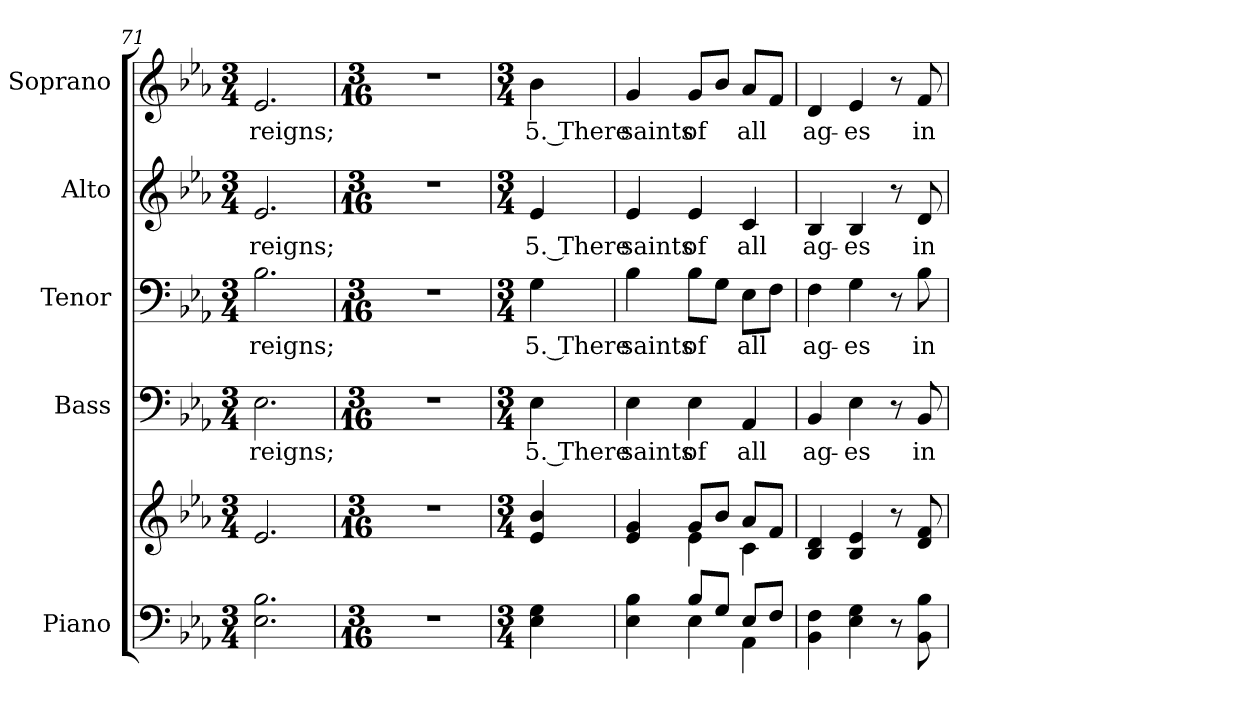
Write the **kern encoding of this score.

**kern	**kern	**kern	**text	**kern	**text	**kern	**text	**kern	**text
*part5	*part5	*part4	*part4	*part3	*part3	*part2	*part2	*part1	*part1
*staff6	*staff5	*staff4	*staff4	*staff3	*staff3	*staff2	*staff2	*staff1	*staff1
*I"Piano	*	*I"Bass	*	*I"Tenor	*	*I"Alto	*	*I"Soprano	*
*I'Pno.	*	*I'B.	*	*I'T.	*	*I'A.	*	*I'S.	*
*clefF4	*clefG2	*clefF4	*	*clefF4	*	*clefG2	*	*clefG2	*
*k[b-e-a-]	*k[b-e-a-]	*k[b-e-a-]	*	*k[b-e-a-]	*	*k[b-e-a-]	*	*k[b-e-a-]	*
*E-:	*E-:	*E-:	*	*E-:	*	*E-:	*	*E-:	*
*M3/4	*M3/4	*M3/4	*	*M3/4	*	*M3/4	*	*M3/4	*
=71	=71	=71	=71	=71	=71	=71	=71	=71	=71
!	!	!	!LO:LY:b:color=#000000	!	!	!	!	!	!
!	!	!	!	!	!LO:LY:b:color=#000000	!	!	!	!
!	!	!	!	!	!	!	!LO:LY:b:color=#000000	!	!
!	!	!	!	!	!	!	!	!	!LO:LY:b:color=#000000
2.E-i\ 2.B-i	2.e-i/	2.E-i\	reigns;	2.B-i\	reigns;	2.e-i/	reigns;	2.e-i/	reigns;
!!LO:PB:g=z
=72	=72	=72	=72	=72	=72	=72	=72	=72	=72
*M3/16	*M3/16	*M3/16	*	*M3/16	*	*M3/16	*	*M3/16	*
!LO:N:vis=1	!LO:N:vis=1	!LO:N:vis=1	!	!LO:N:vis=1	!	!LO:N:vis=1	!	!LO:N:vis=1	!
8.r	8.r	8.r	.	8.r	.	8.r	.	8.r	.
=73	=73	=73	=73	=73	=73	=73	=73	=73	=73
*M3/4	*M3/4	*M3/4	*	*M3/4	*	*M3/4	*	*M3/4	*
!	!	!	!LO:LY:b:color=#000000	!	!	!	!	!	!
!	!	!	!	!	!LO:LY:b:color=#000000	!	!	!	!
!	!	!	!	!	!	!	!LO:LY:b:color=#000000	!	!
!	!	!	!	!	!	!	!	!	!LO:LY:b:color=#000000
4E-i\ 4Gi	4e-i/ 4b-i	4E-i\	5. There	4Gi\	5. There	4e-i/	5. There	4b-i\	5. There
!!LO:PB:g=z
=74	=74	=74	=74	=74	=74	=74	=74	=74	=74
*^	*^	*	*	*	*	*	*	*	*
!	!	!	!	!	!LO:LY:b:color=#000000	!	!	!	!	!	!
!	!	!	!	!	!	!	!LO:LY:b:color=#000000	!	!	!	!
!	!	!	!	!	!	!	!	!	!LO:LY:b:color=#000000	!	!
!	!	!	!	!	!	!	!	!	!	!	!LO:LY:b:color=#000000
4E-i\ 4B-i	4ryy	4e-i/ 4gi	4ryy	4E-i\	saints	4B-i\	saints	4e-i/	saints	4gi/	saints
!	!	!	!	!	!LO:LY:b:color=#000000	!	!	!	!	!	!
!	!	!	!	!	!	!	!LO:LY:b:color=#000000	!	!	!	!
!	!	!	!	!	!	!	!	!	!LO:LY:b:color=#000000	!	!
!	!	!	!	!	!	!	!	!	!	!	!LO:LY:b:color=#000000
8B-i/L	4E-i\	8gi/L	4e-i\	4E-i\	of	8B-i\L	of	4e-i/	of	8gi/L	of
8Gi/J	.	8b-i/J	.	.	.	8Gi\J	.	.	.	8b-i/J	.
!	!	!	!	!	!LO:LY:b:color=#000000	!	!	!	!	!	!
!	!	!	!	!	!	!	!LO:LY:b:color=#000000	!	!	!	!
!	!	!	!	!	!	!	!	!	!LO:LY:b:color=#000000	!	!
!	!	!	!	!	!	!	!	!	!	!	!LO:LY:b:color=#000000
8E-i/L	4AA-i\	8a-i/L	4ci\	4AA-i/	all	8E-i\L	all	4ci/	all	8a-i/L	all
8Fi/J	.	8fi/J	.	.	.	8Fi\J	.	.	.	8fi/J	.
*v	*v	*	*	*	*	*	*	*	*	*	*
*	*v	*v	*	*	*	*	*	*	*	*
=75	=75	=75	=75	=75	=75	=75	=75	=75	=75
!	!	!	!LO:LY:b:color=#000000	!	!	!	!	!	!
!	!	!	!	!	!LO:LY:b:color=#000000	!	!	!	!
!	!	!	!	!	!	!	!LO:LY:b:color=#000000	!	!
!	!	!	!	!	!	!	!	!	!LO:LY:b:color=#000000
4BB-i\ 4Fi	4B-i/ 4di	4BB-i/	ag-	4Fi\	ag-	4B-i/	ag-	4di/	ag-
!	!	!	!LO:LY:b:color=#000000	!	!	!	!	!	!
!	!	!	!	!	!LO:LY:b:color=#000000	!	!	!	!
!	!	!	!	!	!	!	!LO:LY:b:color=#000000	!	!
!	!	!	!	!	!	!	!	!	!LO:LY:b:color=#000000
4E-i\ 4Gi	4B-i/ 4e-i	4E-i\	-es	4Gi\	-es	4B-i/	-es	4e-i/	-es
8r	8r	8r	.	8r	.	8r	.	8r	.
!	!	!	!LO:LY:b:color=#000000	!	!	!	!	!	!
!	!	!	!	!	!LO:LY:b:color=#000000	!	!	!	!
!	!	!	!	!	!	!	!LO:LY:b:color=#000000	!	!
!	!	!	!	!	!	!	!	!	!LO:LY:b:color=#000000
8BB-i\ 8B-i	8di/ 8fi	8BB-i/	in	8B-i\	in	8di/	in	8fi/	in
=	=	=	=	=	=	=	=	=	=
*-	*-	*-	*-	*-	*-	*-	*-	*-	*-
